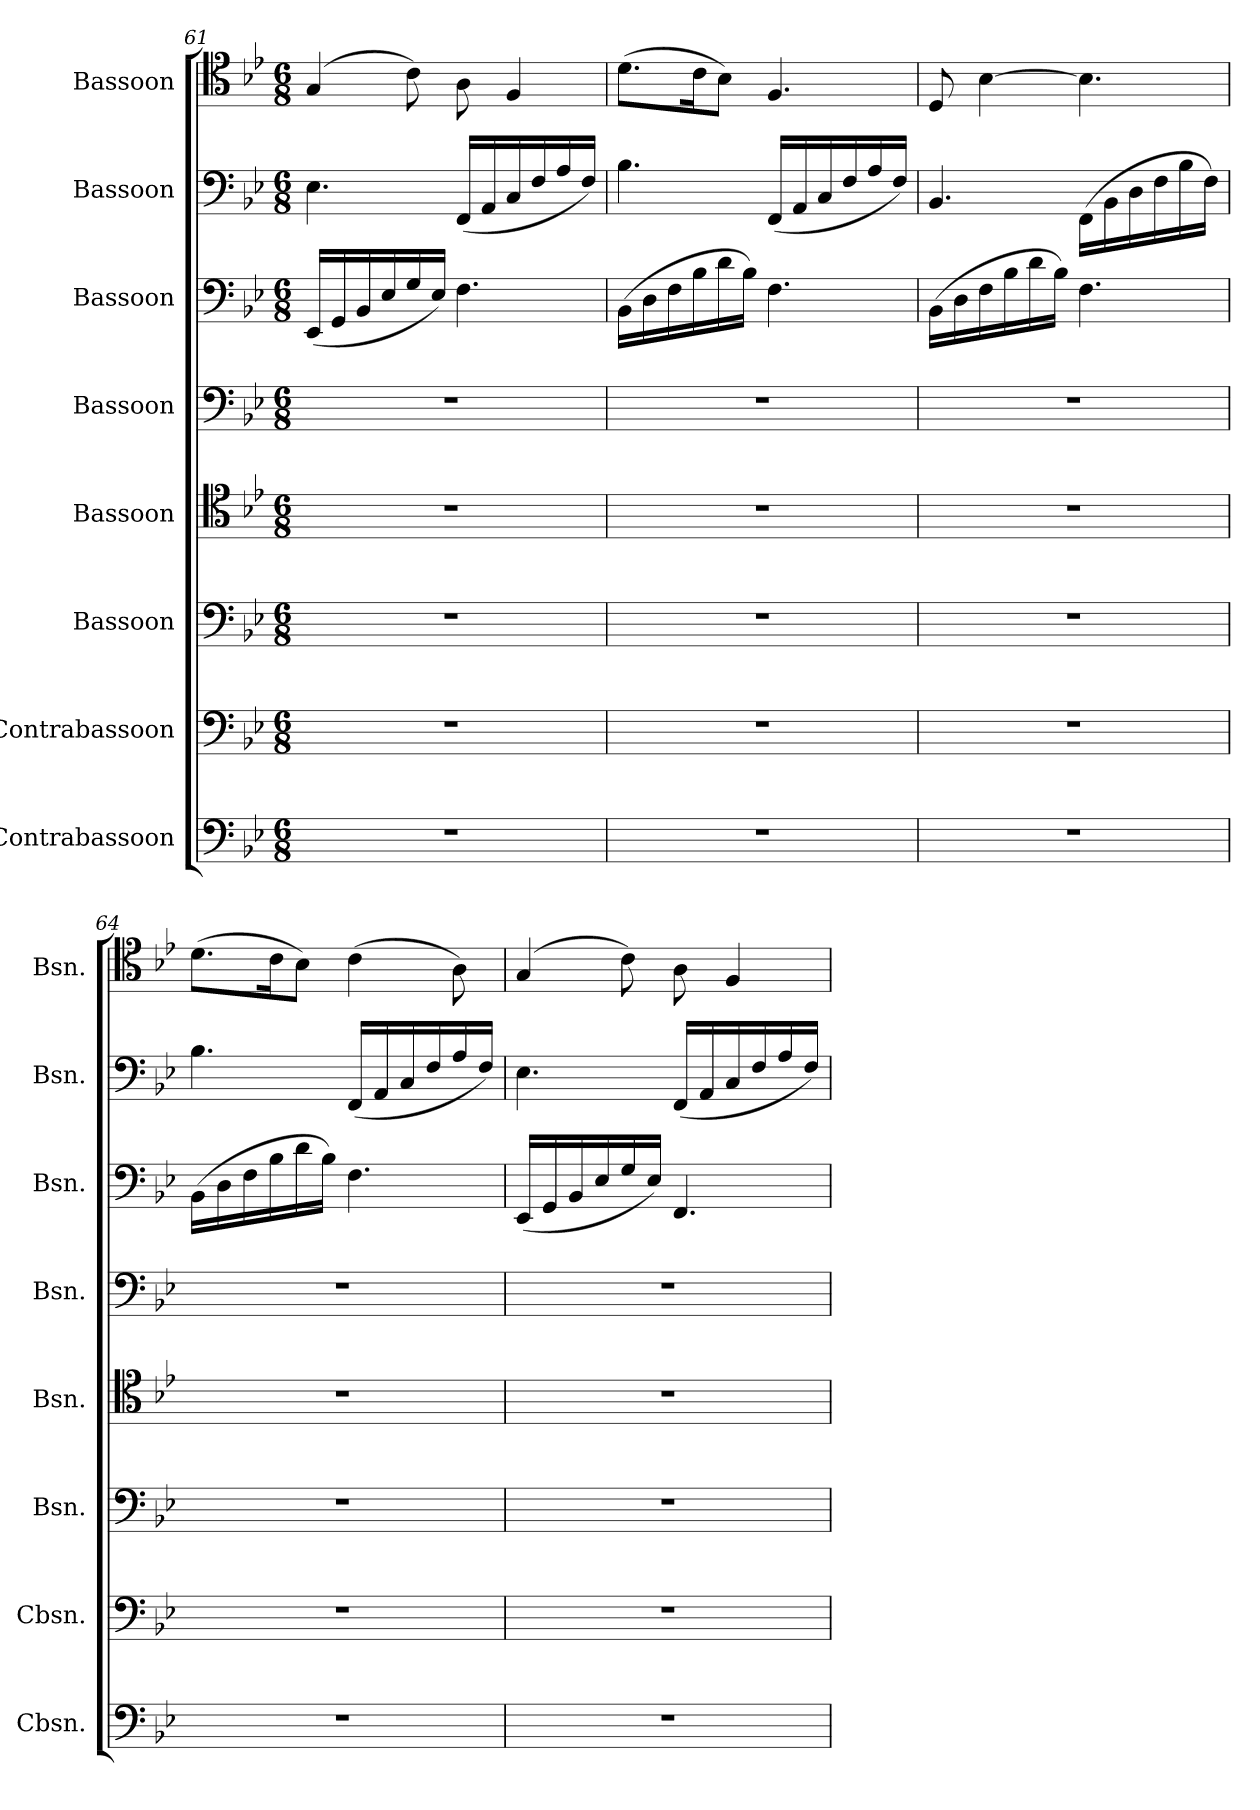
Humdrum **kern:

**kern	**kern	**kern	**kern	**kern	**kern	**kern	**kern
*part8	*part7	*part6	*part5	*part4	*part3	*part2	*part1
*staff8	*staff7	*staff6	*staff5	*staff4	*staff3	*staff2	*staff1
*I"Contrabassoon	*I"Contrabassoon	*I"Bassoon	*I"Bassoon	*I"Bassoon	*I"Bassoon	*I"Bassoon	*I"Bassoon
*I'Cbsn.	*I'Cbsn.	*I'Bsn.	*I'Bsn.	*I'Bsn.	*I'Bsn.	*I'Bsn.	*I'Bsn.
*clefF4	*clefF4	*clefF4	*clefC4	*clefF4	*clefF4	*clefF4	*clefC4
*ITrd7c12	*ITrd7c12	*	*	*	*	*	*
*k[b-e-]	*k[b-e-]	*k[b-e-]	*k[b-e-]	*k[b-e-]	*k[b-e-]	*k[b-e-]	*k[b-e-]
*M6/8	*M6/8	*M6/8	*M6/8	*M6/8	*M6/8	*M6/8	*M6/8
=61	=61	=61	=61	=61	=61	=61	=61
2.r	2.r	2.r	2.r	2.r	(<16EE-/LL	4.E-\	(>4G/
.	.	.	.	.	16GG/	.	.
.	.	.	.	.	16BB-/	.	.
.	.	.	.	.	16E-/	.	.
.	.	.	.	.	16G/	.	8c\)
.	.	.	.	.	16E-/JJ)	.	.
.	.	.	.	.	4.F\	(<16FF/LL	8A\
.	.	.	.	.	.	16AA/	.
.	.	.	.	.	.	16C/	4F/
.	.	.	.	.	.	16F/	.
.	.	.	.	.	.	16A/	.
.	.	.	.	.	.	16F/JJ)	.
=62	=62	=62	=62	=62	=62	=62	=62
2.r	2.r	2.r	2.r	2.r	(>16BB-\LL	4.B-\	(>8.d\L
.	.	.	.	.	16D\	.	.
.	.	.	.	.	16F\	.	.
.	.	.	.	.	16B-\	.	16c\K
.	.	.	.	.	16d\	.	8B-\J)
.	.	.	.	.	16B-\JJ)	.	.
.	.	.	.	.	4.F\	(<16FF/LL	4.F/
.	.	.	.	.	.	16AA/	.
.	.	.	.	.	.	16C/	.
.	.	.	.	.	.	16F/	.
.	.	.	.	.	.	16A/	.
.	.	.	.	.	.	16F/JJ)	.
!!LO:PB:g=z
=63	=63	=63	=63	=63	=63	=63	=63
2.r	2.r	2.r	2.r	2.r	(>16BB-\LL	4.BB-/	8D/
.	.	.	.	.	16D\	.	.
.	.	.	.	.	16F\	.	[4B-\
.	.	.	.	.	16B-\	.	.
.	.	.	.	.	16d\	.	.
.	.	.	.	.	16B-\JJ)	.	.
.	.	.	.	.	4.F\	(>16FF\LL	4.B-\]
.	.	.	.	.	.	16BB-\	.
.	.	.	.	.	.	16D\	.
.	.	.	.	.	.	16F\	.
.	.	.	.	.	.	16B-\	.
.	.	.	.	.	.	16F\JJ)	.
=64	=64	=64	=64	=64	=64	=64	=64
2.r	2.r	2.r	2.r	2.r	(>16BB-\LL	4.B-\	(>8.d\L
.	.	.	.	.	16D\	.	.
.	.	.	.	.	16F\	.	.
.	.	.	.	.	16B-\	.	16c\K
.	.	.	.	.	16d\	.	8B-\J)
.	.	.	.	.	16B-\JJ)	.	.
.	.	.	.	.	4.F\	(<16FF/LL	(>4c\
.	.	.	.	.	.	16AA/	.
.	.	.	.	.	.	16C/	.
.	.	.	.	.	.	16F/	.
.	.	.	.	.	.	16A/	8A\)
.	.	.	.	.	.	16F/JJ)	.
=65	=65	=65	=65	=65	=65	=65	=65
2.r	2.r	2.r	2.r	2.r	(<16EE-/LL	4.E-\	(>4G/
.	.	.	.	.	16GG/	.	.
.	.	.	.	.	16BB-/	.	.
.	.	.	.	.	16E-/	.	.
.	.	.	.	.	16G/	.	8c\)
.	.	.	.	.	16E-/JJ)	.	.
.	.	.	.	.	4.FF/	(<16FF/LL	8A\
.	.	.	.	.	.	16AA/	.
.	.	.	.	.	.	16C/	4F/
.	.	.	.	.	.	16F/	.
.	.	.	.	.	.	16A/	.
.	.	.	.	.	.	16F/JJ)	.
=	=	=	=	=	=	=	=
*-	*-	*-	*-	*-	*-	*-	*-
